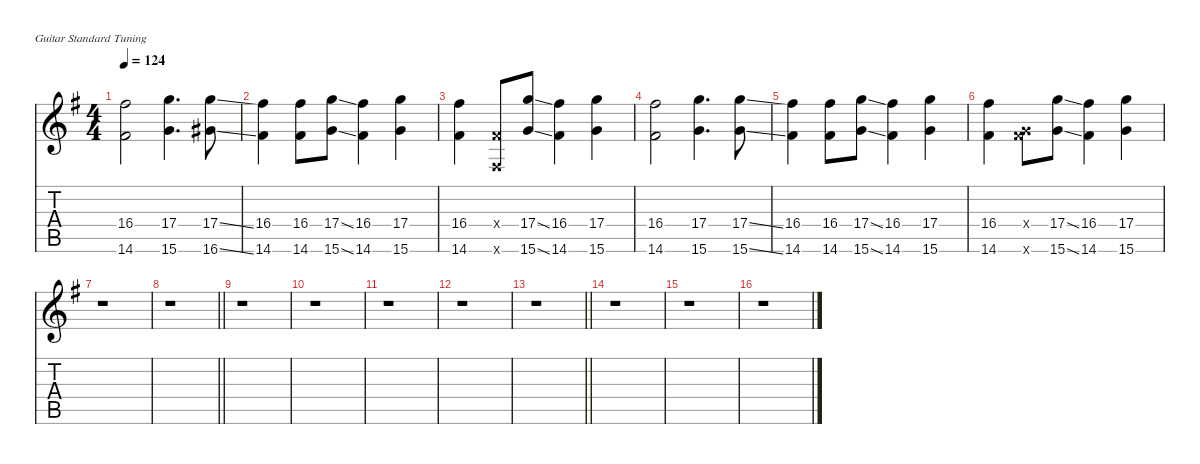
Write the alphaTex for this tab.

\defaultSystemsLayout 4
\hideDynamics
\bracketExtendMode nobrackets
\singleTrackTrackNamePolicy hidden
\multiTrackTrackNamePolicy hidden
\otherSystemsTrackNameOrientation horizontal
\track ("Additional Gtr" "od.guit.") {instrument overdrivenguitar}
\staff {score tabs}
\tuning (E4 B3 G3 D3 A2 E2)
\ts (4 4)
\tempo 124
\clef g2
\ks g
(16.4{acc #} 14.6{acc #}).2{dy f beam Down} (17.4{acc forcenatural} 15.6{acc forcenatural}).4{d beam Down} (17.4{ss acc forcenatural} 16.6{ss acc #}).8{beam Down} |
(16.4{acc #} 14.6{acc #}).4{beam Down} (16.4{acc #} 14.6{acc #}).8{beam Down} (17.4{ss acc forcenatural} 15.6{ss acc forcenatural}).8{beam Down} (16.4{acc #} 14.6{acc #}).4{beam Down} (17.4{acc forcenatural} 15.6{acc forcenatural}).4{beam Down} |
(16.4{acc #} 14.6{acc #}).4{beam Down} (4.4{x acc #} 2.6{x acc #}).8{beam Up} (17.4{ss acc forcenatural} 15.6{ss acc forcenatural}).8{beam Up} (16.4{acc #} 14.6{acc #}).4{beam Down} (17.4{acc forcenatural} 15.6{acc forcenatural}).4{beam Down} |
(16.4{acc #} 14.6{acc #}).2{beam Down} (17.4{acc forcenatural} 15.6{acc forcenatural}).4{d beam Down} (17.4{ss acc forcenatural} 15.6{ss acc forcenatural}).8{beam Down} |
(16.4{acc #} 14.6{acc #}).4{beam Down} (16.4{acc #} 14.6{acc #}).8{beam Down} (17.4{ss acc forcenatural} 15.6{ss acc forcenatural}).8{beam Down} (16.4{acc #} 14.6{acc #}).4{beam Down} (17.4{acc forcenatural} 15.6{acc forcenatural}).4{beam Down} |
(16.4{acc #} 14.6{acc #}).4{beam Down} (4.4{x acc #} 15.6{x acc forcenatural}).8{beam Down} (17.4{ss acc forcenatural} 15.6{ss acc forcenatural}).8{beam Down} (16.4{acc #} 14.6{acc #}).4{beam Down} (17.4{acc forcenatural} 15.6{acc forcenatural}).4{beam Down} |
r.1{beam Down} |
\barLineRight lightlight
r.1{beam Down} |
r.1{beam Down} |
r.1{beam Down} |
r.1{beam Down} |
r.1{beam Down} |
\barLineRight lightlight
r.1{beam Down} |
r.1{beam Down} |
r.1{beam Down} |
r.1{beam Down}
